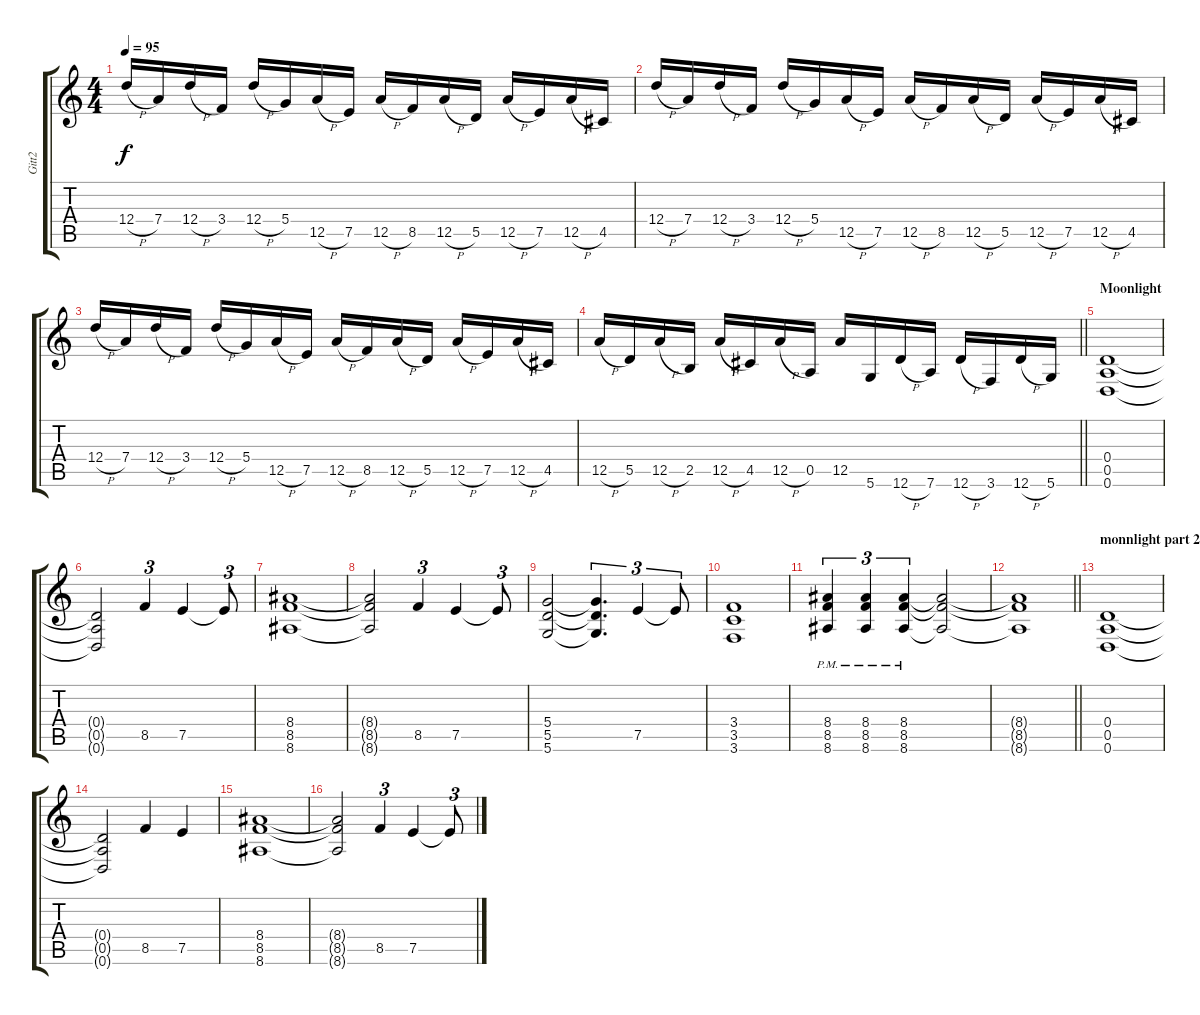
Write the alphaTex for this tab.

\track ("Gitt2" "Gitt2") {instrument overdrivenguitar}
\staff {score tabs}
\tuning (E4 B3 G3 D3 A2 D2) {hide}
\ts (4 4)
\tempo 95
\clef g2
\ks c
12.4{h}.16{dy f} 7.4.16 12.4{h}.16 3.4.16 12.4{h}.16 5.4.16 12.5{h}.16 7.5.16 12.5{h}.16 8.5.16 12.5{h}.16 5.5.16 12.5{h}.16 7.5.16 12.5{h}.16 4.5.16 |
12.4{h}.16 7.4.16 12.4{h}.16 3.4.16 12.4{h}.16 5.4.16 12.5{h}.16 7.5.16 12.5{h}.16 8.5.16 12.5{h}.16 5.5.16 12.5{h}.16 7.5.16 12.5{h}.16 4.5.16 |
12.4{h}.16 7.4.16 12.4{h}.16 3.4.16 12.4{h}.16 5.4.16 12.5{h}.16 7.5.16 12.5{h}.16 8.5.16 12.5{h}.16 5.5.16 12.5{h}.16 7.5.16 12.5{h}.16 4.5.16 |
\barLineRight lightlight
12.5{h}.16 5.5.16 12.5{h}.16 2.5.16 12.5{h}.16 4.5.16 12.5{h}.16 0.5.16 12.5.16 5.6.16 12.6{h}.16 7.6.16 12.6{h}.16 3.6.16 12.6{h}.16 5.6.16 |
\section ("" "Moonlight")
(0.4 0.5 0.6).1{volume 11} |
(0.4{t} 0.5{t} 0.6{t}).2 8.5.4{tu (3 2)} 7.5.4 7.5{t}.8{tu (3 2)} |
(8.4 8.5 8.6).1 |
(8.4{t} 8.5{t} 8.6{t}).2 8.5.4{tu (3 2)} 7.5.4 7.5{t}.8{tu (3 2)} |
(5.4 5.5 5.6).2 (5.4{t} 5.5{t} 5.6{t}).4{d tu (3 2)} 7.5.4{tu (3 2)} 7.5{t}.8{tu (3 2)} |
(3.4 3.5 3.6).1 |
(8.4{pm} 8.5{pm} 8.6{pm}).4{tu (3 2)} (8.4{pm} 8.5{pm} 8.6{pm}).4{tu (3 2)} (8.4{pm} 8.5{pm} 8.6{pm}).4{tu (3 2)} (8.4{t} 8.5{t} 8.6{t}).2 |
\barLineRight lightlight
(8.4{t} 8.5{t} 8.6{t}).1 |
\section ("" "monnlight part 2")
(0.4 0.5 0.6).1{volume 8} |
(0.4{t} 0.5{t} 0.6{t}).2 8.5.4 7.5.4 |
(8.4 8.5 8.6).1 |
(8.4{t} 8.5{t} 8.6{t}).2 8.5.4{tu (3 2)} 7.5.4 7.5{t}.8{tu (3 2)}
